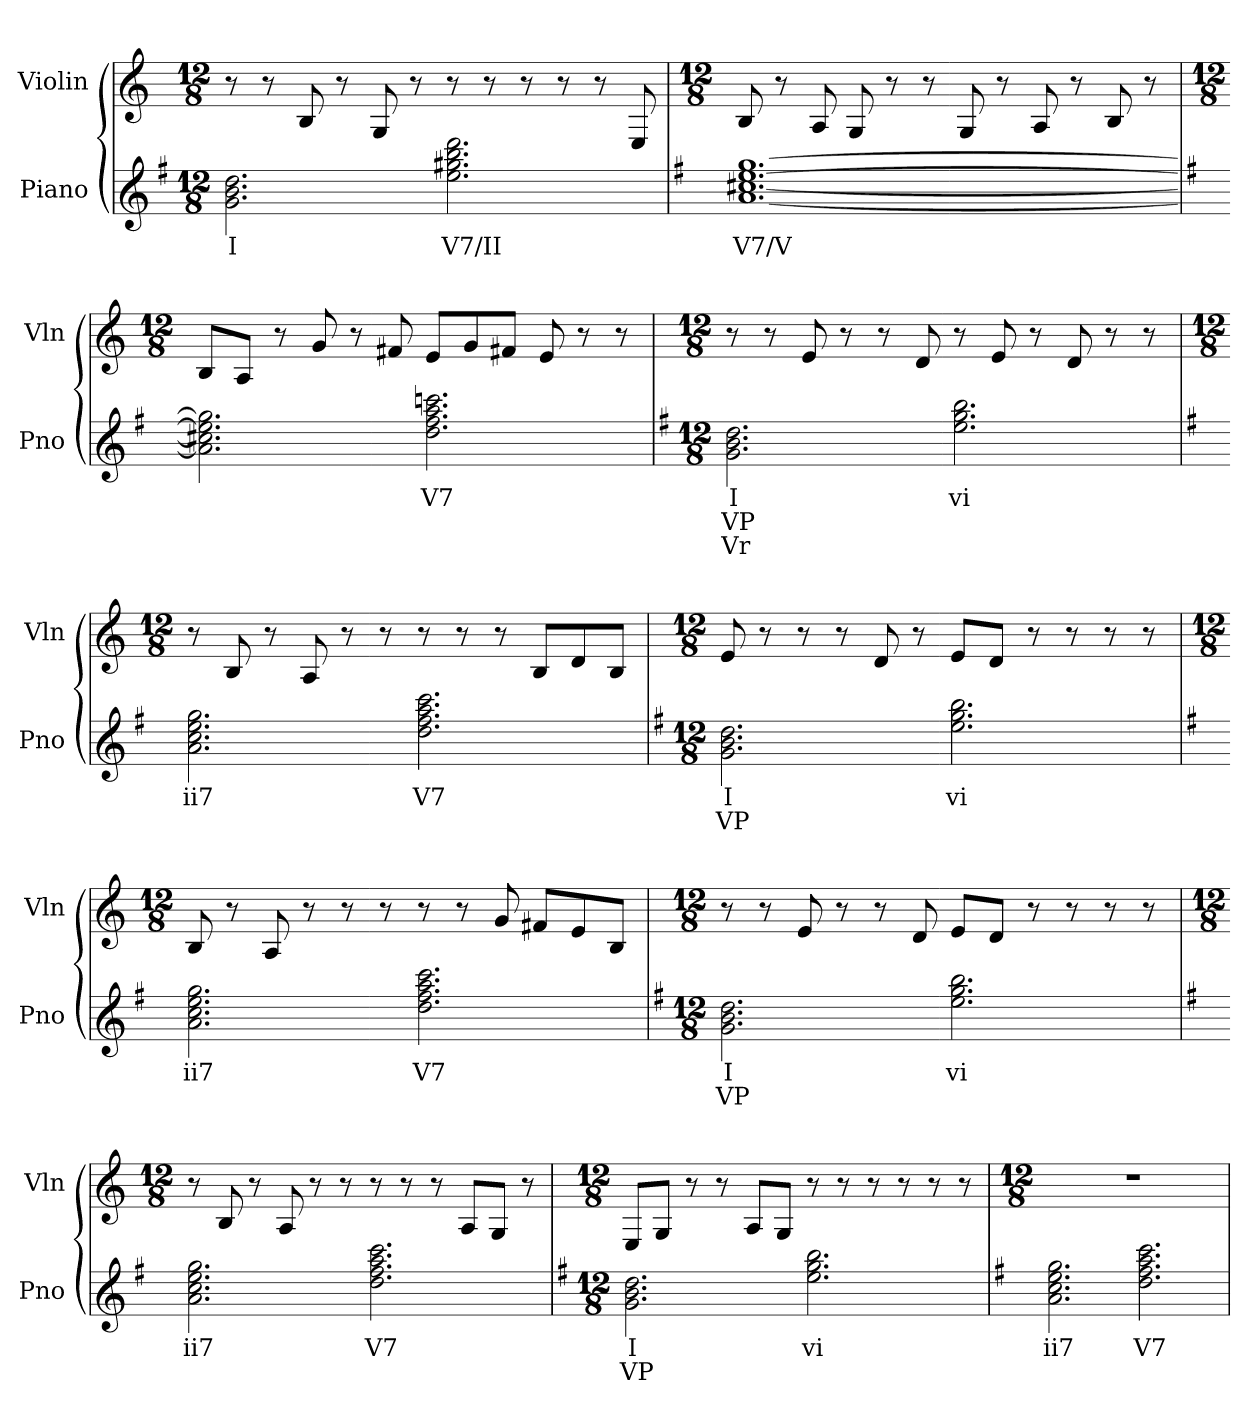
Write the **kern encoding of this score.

**kern	**text	**text	**text	**kern
*part2	*part2	*part2	*part2	*part1
*staff2	*staff2	*staff2	*staff2	*staff1
*I"Piano	*	*	*	*I"Violin
*I'Pno	*	*	*	*I'Vln
*k[f#]	*	*	*	*
*G:	*	*	*	*
*M12/8	*	*	*	*M12/8
=	=	=	=	=
2.g 2.b 2.dd	I	.	.	8r
.	.	.	.	8r
.	.	.	.	8B
.	.	.	.	8r
.	.	.	.	8G
.	.	.	.	8r
2.ee 2.gg#X 2.bb 2.ddd	V7/II	.	.	8r
.	.	.	.	8r
.	.	.	.	8r
.	.	.	.	8r
.	.	.	.	8r
.	.	.	.	8E
=	=	=	=	=
*k[f#]	*	*	*	*
*G:	*	*	*	*
*	*	*	*	*M12/8
[1.a [1.cc#X [1.ee [1.gg	V7/V	.	.	8B
.	.	.	.	8r
.	.	.	.	8A
.	.	.	.	8G
.	.	.	.	8r
.	.	.	.	8r
.	.	.	.	8G
.	.	.	.	8r
.	.	.	.	8A
.	.	.	.	8r
.	.	.	.	8B
.	.	.	.	8r
=	=	=	=	=
*k[f#]	*	*	*	*
*G:	*	*	*	*
*	*	*	*	*M12/8
2.a] 2.cc#X] 2.ee] 2.gg]	.	.	.	8BL
.	.	.	.	8AJ
.	.	.	.	8r
.	.	.	.	8g
.	.	.	.	8r
.	.	.	.	8f#X
2.dd 2.ff# 2.aa 2.cccn	V7	.	.	8eL
.	.	.	.	8g
.	.	.	.	8f#XJ
.	.	.	.	8e
.	.	.	.	8r
.	.	.	.	8r
=	=	=	=	=
*k[f#]	*	*	*	*
*G:	*	*	*	*
*M12/8	*	*	*	*M12/8
2.g 2.b 2.dd	I	VP	Vr	8r
.	.	.	.	8r
.	.	.	.	8e
.	.	.	.	8r
.	.	.	.	8r
.	.	.	.	8d
2.ee 2.gg 2.bb	vi	.	.	8r
.	.	.	.	8e
.	.	.	.	8r
.	.	.	.	8d
.	.	.	.	8r
.	.	.	.	8r
=	=	=	=	=
*k[f#]	*	*	*	*
*G:	*	*	*	*
*	*	*	*	*M12/8
2.a 2.cc 2.ee 2.gg	ii7	.	.	8r
.	.	.	.	8B
.	.	.	.	8r
.	.	.	.	8A
.	.	.	.	8r
.	.	.	.	8r
2.dd 2.ff# 2.aa 2.ccc	V7	.	.	8r
.	.	.	.	8r
.	.	.	.	8r
.	.	.	.	8BL
.	.	.	.	8d
.	.	.	.	8BJ
=	=	=	=	=
*k[f#]	*	*	*	*
*G:	*	*	*	*
*M12/8	*	*	*	*M12/8
2.g 2.b 2.dd	I	VP	.	8e
.	.	.	.	8r
.	.	.	.	8r
.	.	.	.	8r
.	.	.	.	8d
.	.	.	.	8r
2.ee 2.gg 2.bb	vi	.	.	8eL
.	.	.	.	8dJ
.	.	.	.	8r
.	.	.	.	8r
.	.	.	.	8r
.	.	.	.	8r
=	=	=	=	=
*k[f#]	*	*	*	*
*G:	*	*	*	*
*	*	*	*	*M12/8
2.a 2.cc 2.ee 2.gg	ii7	.	.	8B
.	.	.	.	8r
.	.	.	.	8A
.	.	.	.	8r
.	.	.	.	8r
.	.	.	.	8r
2.dd 2.ff# 2.aa 2.ccc	V7	.	.	8r
.	.	.	.	8r
.	.	.	.	8g
.	.	.	.	8f#XL
.	.	.	.	8e
.	.	.	.	8BJ
=	=	=	=	=
*k[f#]	*	*	*	*
*G:	*	*	*	*
*M12/8	*	*	*	*M12/8
2.g 2.b 2.dd	I	VP	.	8r
.	.	.	.	8r
.	.	.	.	8e
.	.	.	.	8r
.	.	.	.	8r
.	.	.	.	8d
2.ee 2.gg 2.bb	vi	.	.	8eL
.	.	.	.	8dJ
.	.	.	.	8r
.	.	.	.	8r
.	.	.	.	8r
.	.	.	.	8r
=	=	=	=	=
*k[f#]	*	*	*	*
*G:	*	*	*	*
*	*	*	*	*M12/8
2.a 2.cc 2.ee 2.gg	ii7	.	.	8r
.	.	.	.	8B
.	.	.	.	8r
.	.	.	.	8A
.	.	.	.	8r
.	.	.	.	8r
2.dd 2.ff# 2.aa 2.ccc	V7	.	.	8r
.	.	.	.	8r
.	.	.	.	8r
.	.	.	.	8AL
.	.	.	.	8GJ
.	.	.	.	8r
=	=	=	=	=
*k[f#]	*	*	*	*
*G:	*	*	*	*
*M12/8	*	*	*	*M12/8
2.g 2.b 2.dd	I	VP	.	8EL
.	.	.	.	8GJ
.	.	.	.	8r
.	.	.	.	8r
.	.	.	.	8AL
.	.	.	.	8GJ
2.ee 2.gg 2.bb	vi	.	.	8r
.	.	.	.	8r
.	.	.	.	8r
.	.	.	.	8r
.	.	.	.	8r
.	.	.	.	8r
=	=	=	=	=
*k[f#]	*	*	*	*
*G:	*	*	*	*
*	*	*	*	*M12/8
2.a 2.cc 2.ee 2.gg	ii7	.	.	1.r
2.dd 2.ff# 2.aa 2.ccc	V7	.	.	.
=	=	=	=	=
*-	*-	*-	*-	*-
